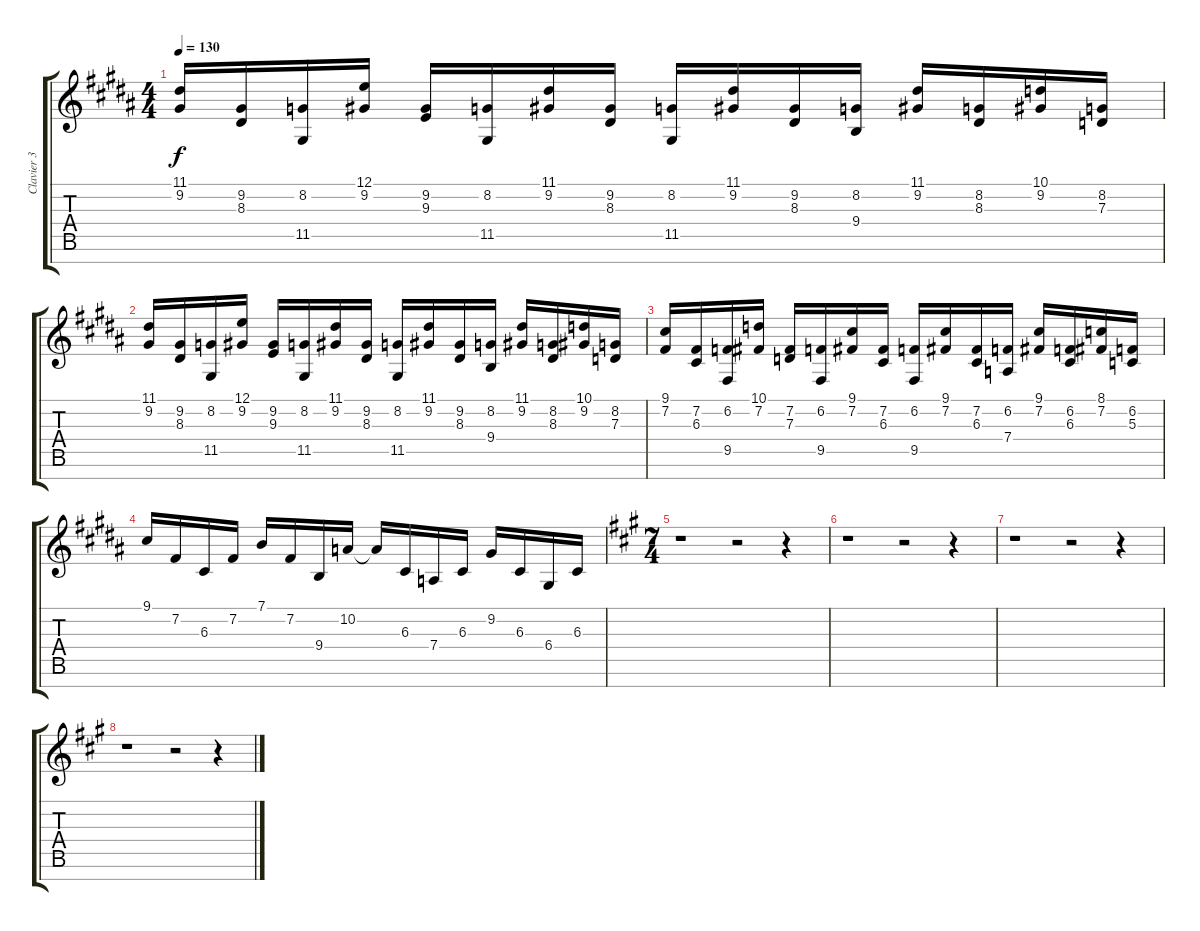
\track ("Clavier 3" "Clavier 3") {instrument stringensemble1}
\staff {score tabs}
\tuning (E4 B3 G3 D3 A2 E2 B1) {hide}
\ts (4 4)
\tempo 130
\clef g2
\ks b
(11.1 9.2).16{dy f} (9.2 8.3).16 (8.2 11.5).16 (12.1 9.2).16 (9.2 9.3).16 (8.2 11.5).16 (11.1 9.2).16 (9.2 8.3).16 (8.2 11.5).16 (11.1 9.2).16 (9.2 8.3).16 (8.2 9.4).16 (11.1 9.2).16 (8.2 8.3).16 (10.1 9.2).16 (8.2 7.3).16 |
(11.1 9.2).16 (9.2 8.3).16 (8.2 11.5).16 (12.1 9.2).16 (9.2 9.3).16 (8.2 11.5).16 (11.1 9.2).16 (9.2 8.3).16 (8.2 11.5).16 (11.1 9.2).16 (9.2 8.3).16 (8.2 9.4).16 (11.1 9.2).16 (8.2 8.3).16 (10.1 9.2).16 (8.2 7.3).16 |
(9.1 7.2).16 (7.2 6.3).16 (6.2 9.5).16 (10.1 7.2).16 (7.2 7.3).16 (6.2 9.5).16 (9.1 7.2).16 (7.2 6.3).16 (6.2 9.5).16 (9.1 7.2).16 (7.2 6.3).16 (6.2 7.4).16 (9.1 7.2).16 (6.2 6.3).16 (8.1 7.2).16 (6.2 5.3).16 |
9.1.16 7.2.16 6.3.16 7.2.16 7.1.16 7.2.16 9.4.16 10.2.16 10.2{t}.16 6.3.16 7.4.16 6.3.16 9.2.16 6.3.16 6.4.16 6.3.16 |
\ts (7 4)
\ks a
r.1 r.2 r.4 |
r.1 r.2 r.4 |
r.1 r.2 r.4 |
r.1 r.2 r.4
